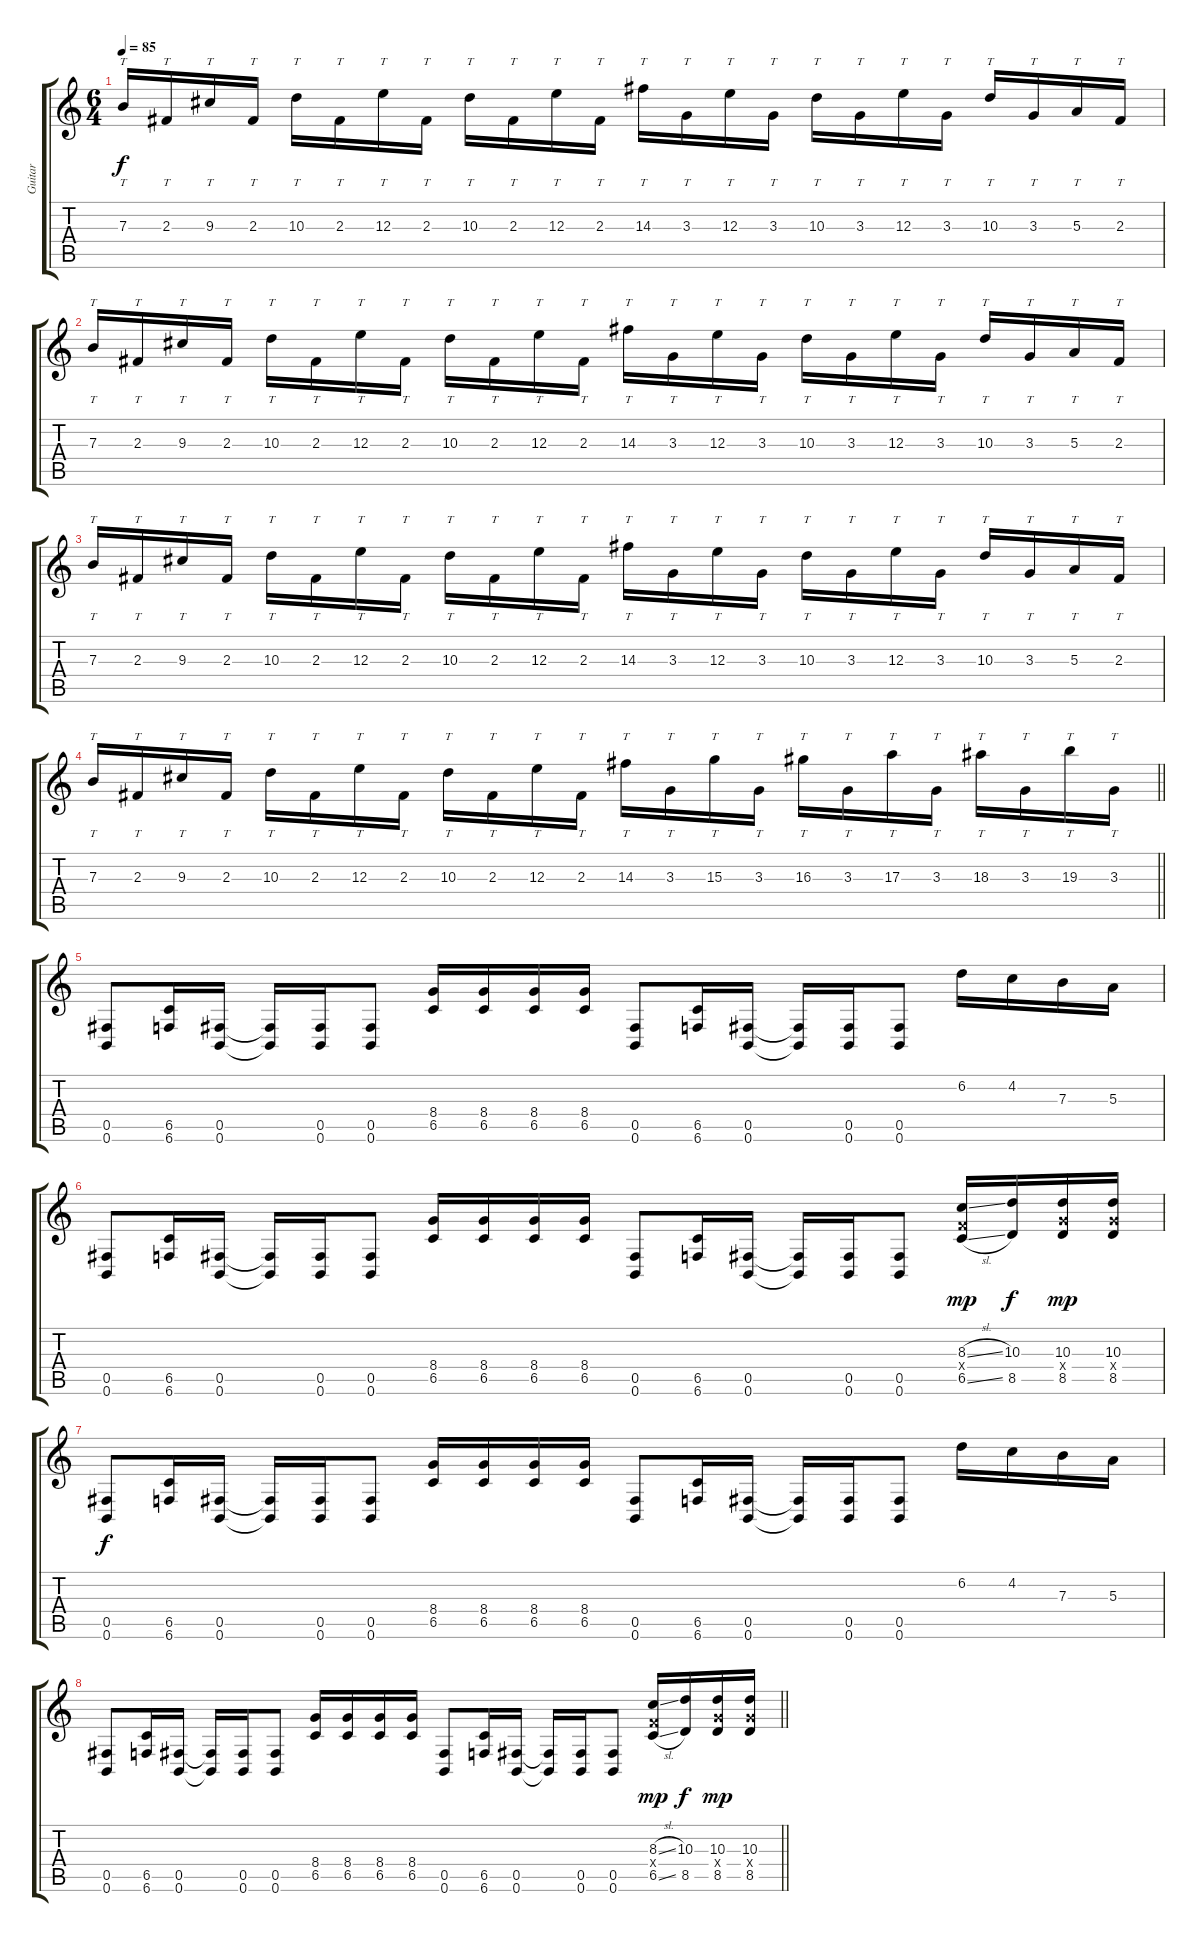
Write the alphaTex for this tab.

\track ("Guitar" "Guitar") {instrument overdrivenguitar}
\staff {score tabs}
\tuning (Db4 Ab3 E3 B2 Gb2 B1) {hide}
\ts (6 4)
\tempo 85
\clef g2
\ks c
7.3.16{tt dy f} 2.3.16{tt} 9.3.16{tt} 2.3.16{tt} 10.3.16{tt} 2.3.16{tt} 12.3.16{tt} 2.3.16{tt} 10.3.16{tt} 2.3.16{tt} 12.3.16{tt} 2.3.16{tt} 14.3.16{tt} 3.3.16{tt} 12.3.16{tt} 3.3.16{tt} 10.3.16{tt} 3.3.16{tt} 12.3.16{tt} 3.3.16{tt} 10.3.16{tt} 3.3.16{tt} 5.3.16{tt} 2.3.16{tt} |
7.3.16{tt} 2.3.16{tt} 9.3.16{tt} 2.3.16{tt} 10.3.16{tt} 2.3.16{tt} 12.3.16{tt} 2.3.16{tt} 10.3.16{tt} 2.3.16{tt} 12.3.16{tt} 2.3.16{tt} 14.3.16{tt} 3.3.16{tt} 12.3.16{tt} 3.3.16{tt} 10.3.16{tt} 3.3.16{tt} 12.3.16{tt} 3.3.16{tt} 10.3.16{tt} 3.3.16{tt} 5.3.16{tt} 2.3.16{tt} |
7.3.16{tt} 2.3.16{tt} 9.3.16{tt} 2.3.16{tt} 10.3.16{tt} 2.3.16{tt} 12.3.16{tt} 2.3.16{tt} 10.3.16{tt} 2.3.16{tt} 12.3.16{tt} 2.3.16{tt} 14.3.16{tt} 3.3.16{tt} 12.3.16{tt} 3.3.16{tt} 10.3.16{tt} 3.3.16{tt} 12.3.16{tt} 3.3.16{tt} 10.3.16{tt} 3.3.16{tt} 5.3.16{tt} 2.3.16{tt} |
\barLineRight lightlight
7.3.16{tt} 2.3.16{tt} 9.3.16{tt} 2.3.16{tt} 10.3.16{tt} 2.3.16{tt} 12.3.16{tt} 2.3.16{tt} 10.3.16{tt} 2.3.16{tt} 12.3.16{tt} 2.3.16{tt} 14.3.16{tt} 3.3.16{tt} 15.3.16{tt} 3.3.16{tt} 16.3.16{tt} 3.3.16{tt} 17.3.16{tt} 3.3.16{tt} 18.3.16{tt} 3.3.16{tt} 19.3.16{tt} 3.3.16{tt} |
\section ("" "")
(0.5 0.6).8 (6.5 6.6).16 (0.5 0.6).16 (0.5{t} 0.6{t}).16 (0.5 0.6).16 (0.5 0.6).8 (8.4 6.5).16 (8.4 6.5).16 (8.4 6.5).16 (8.4 6.5).16 (0.5 0.6).8 (6.5 6.6).16 (0.5 0.6).16 (0.5{t} 0.6{t}).16 (0.5 0.6).16 (0.5 0.6).8 6.2.16 4.2.16 7.3.16 5.3.16 |
(0.5 0.6).8 (6.5 6.6).16 (0.5 0.6).16 (0.5{t} 0.6{t}).16 (0.5 0.6).16 (0.5 0.6).8 (8.4 6.5).16 (8.4 6.5).16 (8.4 6.5).16 (8.4 6.5).16 (0.5 0.6).8 (6.5 6.6).16 (0.5 0.6).16 (0.5{t} 0.6{t}).16 (0.5 0.6).16 (0.5 0.6).8 (8.3{sl} 6.4{x} 6.5{sl}).16{dy mp} (10.3 8.5).16{dy f} (10.3 8.4{x} 8.5).16{dy mp} (10.3 8.4{x} 8.5).16 |
(0.5 0.6).8{dy f} (6.5 6.6).16 (0.5 0.6).16 (0.5{t} 0.6{t}).16 (0.5 0.6).16 (0.5 0.6).8 (8.4 6.5).16 (8.4 6.5).16 (8.4 6.5).16 (8.4 6.5).16 (0.5 0.6).8 (6.5 6.6).16 (0.5 0.6).16 (0.5{t} 0.6{t}).16 (0.5 0.6).16 (0.5 0.6).8 6.2.16 4.2.16 7.3.16 5.3.16 |
\barLineRight lightlight
(0.5 0.6).8 (6.5 6.6).16 (0.5 0.6).16 (0.5{t} 0.6{t}).16 (0.5 0.6).16 (0.5 0.6).8 (8.4 6.5).16 (8.4 6.5).16 (8.4 6.5).16 (8.4 6.5).16 (0.5 0.6).8 (6.5 6.6).16 (0.5 0.6).16 (0.5{t} 0.6{t}).16 (0.5 0.6).16 (0.5 0.6).8 (8.3{sl} 6.4{x} 6.5{sl}).16{dy mp} (10.3 8.5).16{dy f} (10.3 8.4{x} 8.5).16{dy mp} (10.3 8.4{x} 8.5).16
